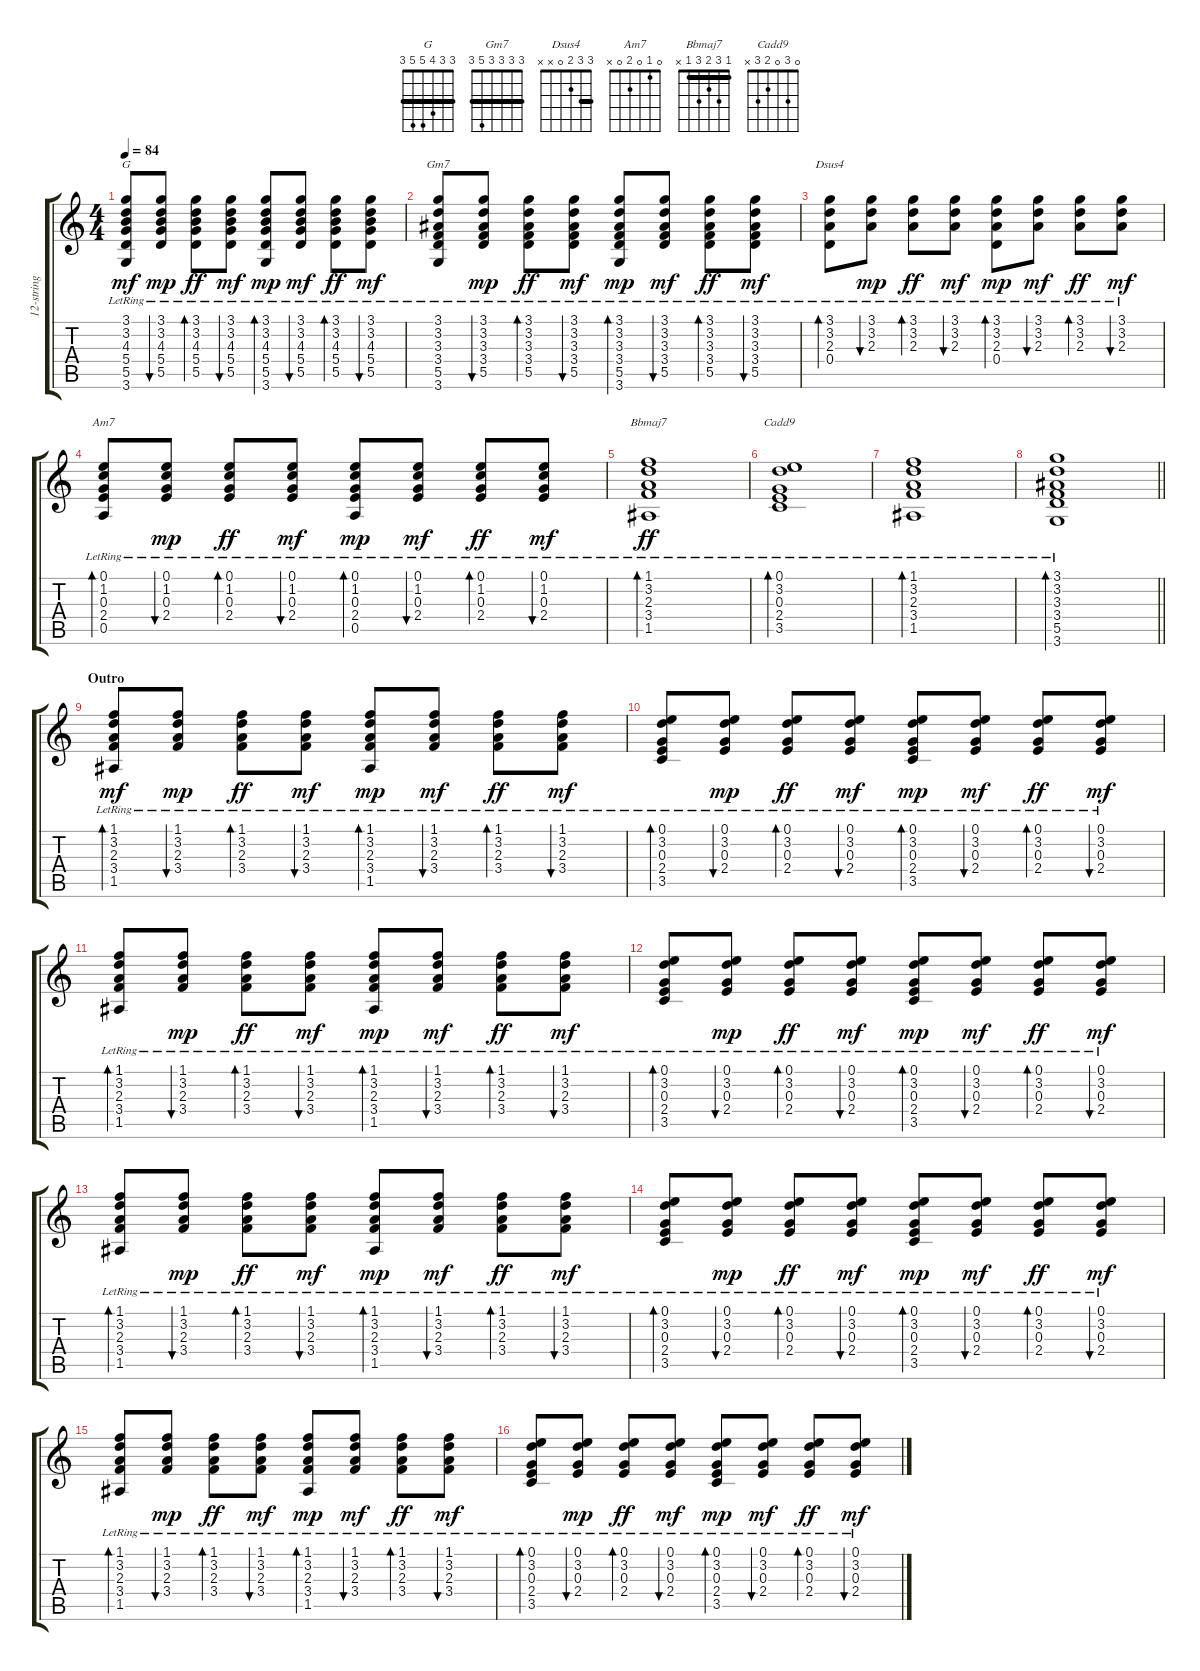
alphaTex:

\track ("12-string rhythm guitar - Glenn Campbell" "12-string ") {instrument acousticguitarsteel}
\staff {score tabs}
\tuning (E4 B3 G3 D3 A2 E2) {hide}
\chord ("G" 3 3 4 5 5 3) {barre 3}
\chord ("Gm7" 3 3 3 3 5 3) {barre 3}
\chord ("Dsus4" 3 3 2 0 x x) {barre 3}
\chord ("Am7" 0 1 0 2 0 x)
\chord ("Bbmaj7" 1 3 2 3 1 x) {barre 1}
\chord ("Cadd9" 0 3 0 2 3 x)
\ts (4 4)
\tempo 84
\clef g2
\ks c
(3.1{lr} 3.2{lr} 4.3{lr} 5.4{lr} 5.5{lr} 3.6{lr}).8{ch "G" dy mf} (3.1{lr} 3.2{lr} 4.3{lr} 5.4{lr} 5.5{lr}).8{bu 30 dy mp} (3.1{lr} 3.2{lr} 4.3{lr} 5.4{lr} 5.5{lr}).8{bd 30 dy ff} (3.1{lr} 3.2{lr} 4.3{lr} 5.4{lr} 5.5{lr}).8{bu 30 dy mf} (3.1{lr} 3.2{lr} 4.3{lr} 5.4{lr} 5.5{lr} 3.6{lr}).8{bd 30 dy mp} (3.1{lr} 3.2{lr} 4.3{lr} 5.4{lr} 5.5{lr}).8{bu 30 dy mf} (3.1{lr} 3.2{lr} 4.3{lr} 5.4{lr} 5.5{lr}).8{bd 30 dy ff} (3.1{lr} 3.2{lr} 4.3{lr} 5.4{lr} 5.5{lr}).8{bu 30 dy mf} |
(3.1{lr} 3.2{lr} 3.3{lr} 3.4{lr} 5.5{lr} 3.6{lr}).8{ch "Gm7"} (3.1{lr} 3.2{lr} 3.3{lr} 3.4{lr} 5.5{lr}).8{bu 30 dy mp} (3.1{lr} 3.2{lr} 3.3{lr} 3.4{lr} 5.5{lr}).8{bd 30 dy ff} (3.1{lr} 3.2{lr} 3.3{lr} 3.4{lr} 5.5{lr}).8{bu 30 dy mf} (3.1{lr} 3.2{lr} 3.3{lr} 3.4{lr} 5.5{lr} 3.6{lr}).8{bd 30 dy mp} (3.1{lr} 3.2{lr} 3.3{lr} 3.4{lr} 5.5{lr}).8{bu 30 dy mf} (3.1{lr} 3.2{lr} 3.3{lr} 3.4{lr} 5.5{lr}).8{bd 30 dy ff} (3.1{lr} 3.2{lr} 3.3{lr} 3.4{lr} 5.5{lr}).8{bu 30 dy mf} |
(3.1{lr} 3.2{lr} 2.3{lr} 0.4{lr}).8{bd 30 ch "Dsus4"} (3.1{lr} 3.2{lr} 2.3{lr}).8{bu 30 dy mp} (3.1{lr} 3.2{lr} 2.3{lr}).8{bd 30 dy ff} (3.1{lr} 3.2{lr} 2.3{lr}).8{bu 30 dy mf} (3.1{lr} 3.2{lr} 2.3{lr} 0.4{lr}).8{bd 30 dy mp} (3.1{lr} 3.2{lr} 2.3{lr}).8{bu 30 dy mf} (3.1{lr} 3.2{lr} 2.3{lr}).8{bd 30 dy ff} (3.1{lr} 3.2{lr} 2.3{lr}).8{bu 30 dy mf} |
(0.1{lr} 1.2{lr} 0.3{lr} 2.4{lr} 0.5{lr}).8{bd 30 ch "Am7"} (0.1{lr} 1.2{lr} 0.3{lr} 2.4{lr}).8{bu 30 dy mp} (0.1{lr} 1.2{lr} 0.3{lr} 2.4{lr}).8{bd 30 dy ff} (0.1{lr} 1.2{lr} 0.3{lr} 2.4{lr}).8{bu 30 dy mf} (0.1{lr} 1.2{lr} 0.3{lr} 2.4{lr} 0.5{lr}).8{bd 30 dy mp} (0.1{lr} 1.2{lr} 0.3{lr} 2.4{lr}).8{bu 30 dy mf} (0.1{lr} 1.2{lr} 0.3{lr} 2.4{lr}).8{bd 30 dy ff} (0.1{lr} 1.2{lr} 0.3{lr} 2.4{lr}).8{bu 30 dy mf} |
(1.1{lr} 3.2{lr} 2.3{lr} 3.4{lr} 1.5{lr}).1{bd 30 ch "Bbmaj7" dy ff} |
(0.1{lr} 3.2{lr} 0.3{lr} 2.4{lr} 3.5{lr}).1{bd 30 ch "Cadd9"} |
(1.1{lr} 3.2{lr} 2.3{lr} 3.4{lr} 1.5{lr}).1{bd 30} |
\barLineRight lightlight
(3.1{lr} 3.2{lr} 3.3{lr} 3.4{lr} 5.5{lr} 3.6{lr}).1{bd 30} |
\section ("" "Outro")
(1.1{lr} 3.2{lr} 2.3{lr} 3.4{lr} 1.5{lr}).8{bd 30 dy mf} (1.1{lr} 3.2{lr} 2.3{lr} 3.4{lr}).8{bu 30 dy mp} (1.1{lr} 3.2{lr} 2.3{lr} 3.4{lr}).8{bd 30 dy ff} (1.1{lr} 3.2{lr} 2.3{lr} 3.4{lr}).8{bu 30 dy mf} (1.1{lr} 3.2{lr} 2.3{lr} 3.4{lr} 1.5{lr}).8{bd 30 dy mp} (1.1{lr} 3.2{lr} 2.3{lr} 3.4{lr}).8{bu 30 dy mf} (1.1{lr} 3.2{lr} 2.3{lr} 3.4{lr}).8{bd 30 dy ff} (1.1{lr} 3.2{lr} 2.3{lr} 3.4{lr}).8{bu 30 dy mf} |
(0.1{lr} 3.2{lr} 0.3{lr} 2.4{lr} 3.5{lr}).8{bd 30} (0.1{lr} 3.2{lr} 0.3{lr} 2.4{lr}).8{bu 30 dy mp} (0.1{lr} 3.2{lr} 0.3{lr} 2.4{lr}).8{bd 30 dy ff} (0.1{lr} 3.2{lr} 0.3{lr} 2.4{lr}).8{bu 30 dy mf} (0.1{lr} 3.2{lr} 0.3{lr} 2.4{lr} 3.5{lr}).8{bd 30 dy mp} (0.1{lr} 3.2{lr} 0.3{lr} 2.4{lr}).8{bu 30 dy mf} (0.1{lr} 3.2{lr} 0.3{lr} 2.4{lr}).8{bd 30 dy ff} (0.1{lr} 3.2{lr} 0.3{lr} 2.4{lr}).8{bu 30 dy mf} |
(1.1{lr} 3.2{lr} 2.3{lr} 3.4{lr} 1.5{lr}).8{bd 30} (1.1{lr} 3.2{lr} 2.3{lr} 3.4{lr}).8{bu 30 dy mp} (1.1{lr} 3.2{lr} 2.3{lr} 3.4{lr}).8{bd 30 dy ff} (1.1{lr} 3.2{lr} 2.3{lr} 3.4{lr}).8{bu 30 dy mf} (1.1{lr} 3.2{lr} 2.3{lr} 3.4{lr} 1.5{lr}).8{bd 30 dy mp} (1.1{lr} 3.2{lr} 2.3{lr} 3.4{lr}).8{bu 30 dy mf} (1.1{lr} 3.2{lr} 2.3{lr} 3.4{lr}).8{bd 30 dy ff} (1.1{lr} 3.2{lr} 2.3{lr} 3.4{lr}).8{bu 30 dy mf} |
(0.1{lr} 3.2{lr} 0.3{lr} 2.4{lr} 3.5{lr}).8{bd 30} (0.1{lr} 3.2{lr} 0.3{lr} 2.4{lr}).8{bu 30 dy mp} (0.1{lr} 3.2{lr} 0.3{lr} 2.4{lr}).8{bd 30 dy ff} (0.1{lr} 3.2{lr} 0.3{lr} 2.4{lr}).8{bu 30 dy mf} (0.1{lr} 3.2{lr} 0.3{lr} 2.4{lr} 3.5{lr}).8{bd 30 dy mp} (0.1{lr} 3.2{lr} 0.3{lr} 2.4{lr}).8{bu 30 dy mf} (0.1{lr} 3.2{lr} 0.3{lr} 2.4{lr}).8{bd 30 dy ff} (0.1{lr} 3.2{lr} 0.3{lr} 2.4{lr}).8{bu 30 dy mf} |
(1.1{lr} 3.2{lr} 2.3{lr} 3.4{lr} 1.5{lr}).8{bd 30} (1.1{lr} 3.2{lr} 2.3{lr} 3.4{lr}).8{bu 30 dy mp} (1.1{lr} 3.2{lr} 2.3{lr} 3.4{lr}).8{bd 30 dy ff} (1.1{lr} 3.2{lr} 2.3{lr} 3.4{lr}).8{bu 30 dy mf} (1.1{lr} 3.2{lr} 2.3{lr} 3.4{lr} 1.5{lr}).8{bd 30 dy mp} (1.1{lr} 3.2{lr} 2.3{lr} 3.4{lr}).8{bu 30 dy mf} (1.1{lr} 3.2{lr} 2.3{lr} 3.4{lr}).8{bd 30 dy ff} (1.1{lr} 3.2{lr} 2.3{lr} 3.4{lr}).8{bu 30 dy mf} |
(0.1{lr} 3.2{lr} 0.3{lr} 2.4{lr} 3.5{lr}).8{bd 30} (0.1{lr} 3.2{lr} 0.3{lr} 2.4{lr}).8{bu 30 dy mp} (0.1{lr} 3.2{lr} 0.3{lr} 2.4{lr}).8{bd 30 dy ff} (0.1{lr} 3.2{lr} 0.3{lr} 2.4{lr}).8{bu 30 dy mf} (0.1{lr} 3.2{lr} 0.3{lr} 2.4{lr} 3.5{lr}).8{bd 30 dy mp} (0.1{lr} 3.2{lr} 0.3{lr} 2.4{lr}).8{bu 30 dy mf} (0.1{lr} 3.2{lr} 0.3{lr} 2.4{lr}).8{bd 30 dy ff} (0.1{lr} 3.2{lr} 0.3{lr} 2.4{lr}).8{bu 30 dy mf} |
(1.1{lr} 3.2{lr} 2.3{lr} 3.4{lr} 1.5{lr}).8{bd 30 volume 0} (1.1{lr} 3.2{lr} 2.3{lr} 3.4{lr}).8{bu 30 dy mp} (1.1{lr} 3.2{lr} 2.3{lr} 3.4{lr}).8{bd 30 dy ff} (1.1{lr} 3.2{lr} 2.3{lr} 3.4{lr}).8{bu 30 dy mf} (1.1{lr} 3.2{lr} 2.3{lr} 3.4{lr} 1.5{lr}).8{bd 30 dy mp} (1.1{lr} 3.2{lr} 2.3{lr} 3.4{lr}).8{bu 30 dy mf} (1.1{lr} 3.2{lr} 2.3{lr} 3.4{lr}).8{bd 30 dy ff} (1.1{lr} 3.2{lr} 2.3{lr} 3.4{lr}).8{bu 30 dy mf} |
(0.1{lr} 3.2{lr} 0.3{lr} 2.4{lr} 3.5{lr}).8{bd 30} (0.1{lr} 3.2{lr} 0.3{lr} 2.4{lr}).8{bu 30 dy mp} (0.1{lr} 3.2{lr} 0.3{lr} 2.4{lr}).8{bd 30 dy ff} (0.1{lr} 3.2{lr} 0.3{lr} 2.4{lr}).8{bu 30 dy mf} (0.1{lr} 3.2{lr} 0.3{lr} 2.4{lr} 3.5{lr}).8{bd 30 dy mp} (0.1{lr} 3.2{lr} 0.3{lr} 2.4{lr}).8{bu 30 dy mf} (0.1{lr} 3.2{lr} 0.3{lr} 2.4{lr}).8{bd 30 dy ff} (0.1{lr} 3.2{lr} 0.3{lr} 2.4{lr}).8{bu 30 dy mf}
